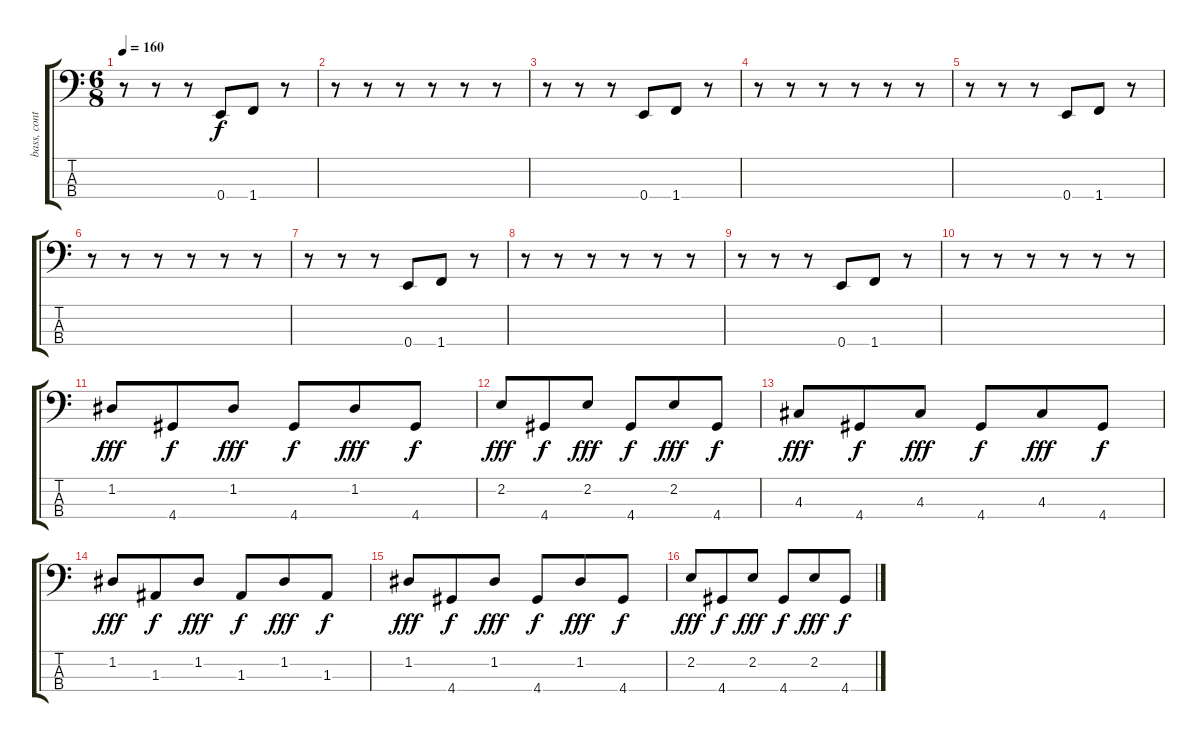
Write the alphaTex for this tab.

\track ("bass, contrabass" "bass, cont") {instrument electricbassfinger}
\staff {score tabs}
\tuning (G2 D2 A1 E1) {hide}
\ts (6 8)
\tempo 160
\clef f4
\ks c
r.8{dy f} r.8 r.8 0.4.8 1.4.8 r.8 |
r.8 r.8 r.8 r.8 r.8 r.8 |
r.8 r.8 r.8 0.4.8 1.4.8 r.8 |
r.8 r.8 r.8 r.8 r.8 r.8 |
r.8 r.8 r.8 0.4.8 1.4.8 r.8 |
r.8 r.8 r.8 r.8 r.8 r.8 |
r.8 r.8 r.8 0.4.8 1.4.8 r.8 |
r.8 r.8 r.8 r.8 r.8 r.8 |
r.8 r.8 r.8 0.4.8 1.4.8 r.8 |
r.8 r.8 r.8 r.8 r.8 r.8 |
1.2.8{dy fff} 4.4.8{dy f} 1.2.8{dy fff} 4.4.8{dy f} 1.2.8{dy fff} 4.4.8{dy f} |
2.2.8{dy fff} 4.4.8{dy f} 2.2.8{dy fff} 4.4.8{dy f} 2.2.8{dy fff} 4.4.8{dy f} |
4.3.8{dy fff} 4.4.8{dy f} 4.3.8{dy fff} 4.4.8{dy f} 4.3.8{dy fff} 4.4.8{dy f} |
1.2.8{dy fff} 1.3.8{dy f} 1.2.8{dy fff} 1.3.8{dy f} 1.2.8{dy fff} 1.3.8{dy f} |
1.2.8{dy fff} 4.4.8{dy f} 1.2.8{dy fff} 4.4.8{dy f} 1.2.8{dy fff} 4.4.8{dy f} |
2.2.8{dy fff} 4.4.8{dy f} 2.2.8{dy fff} 4.4.8{dy f} 2.2.8{dy fff} 4.4.8{dy f}
